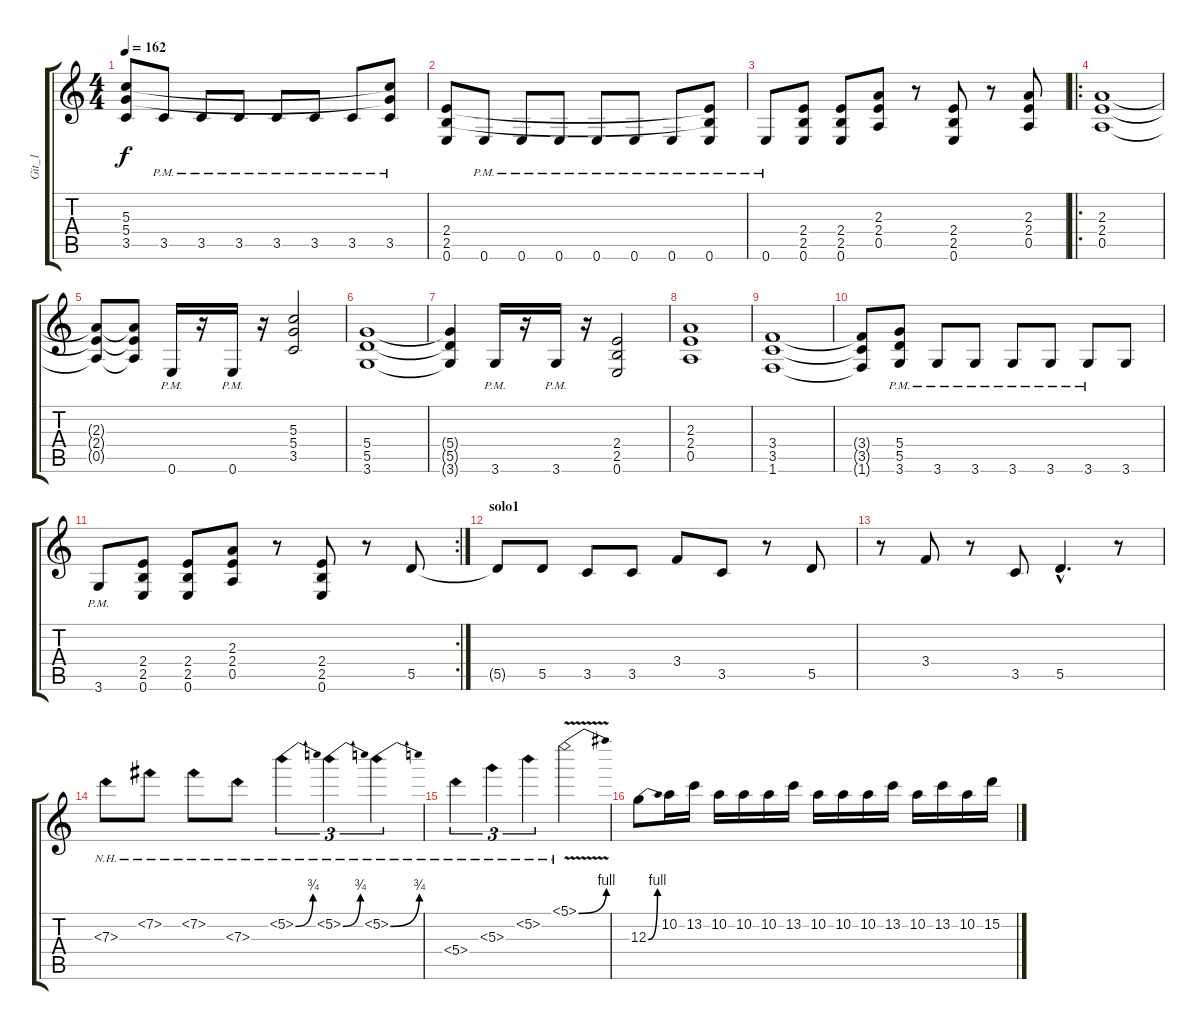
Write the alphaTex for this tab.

\track ("Git_1" "Git_1") {instrument overdrivenguitar}
\staff {score tabs}
\tuning (E4 B3 G3 D3 A2 E2) {hide}
\ts (4 4)
\tempo 162
\clef g2
\ks c
(5.3 5.4 3.5).8{dy f} 3.5{pm}.8 3.5{pm}.8 3.5{pm}.8 3.5{pm}.8 3.5{pm}.8 3.5{pm}.8 (5.3{t} 5.4{t} 3.5{pm}).8 |
(2.4 2.5 0.6).8 0.6{pm}.8 0.6{pm}.8 0.6{pm}.8 0.6{pm}.8 0.6{pm}.8 0.6{pm}.8 (2.4{t} 2.5{t} 0.6{pm}).8 |
0.6{pm}.8 (2.4 2.5 0.6).8 (2.4 2.5 0.6).8 (2.3 2.4 0.5).8 r.8 (2.4 2.5 0.6).8 r.8 (2.3 2.4 0.5).8 |
\ro
(2.3 2.4 0.5).1 |
(2.3{t} 2.4{t} 0.5{t}).8 (2.3{t} 2.4{t} 0.5{t}).8 0.6{pm}.16 r.16 0.6{pm}.16 r.16 (5.3 5.4 3.5).2 |
(5.4 5.5 3.6).1 |
(5.4{t} 5.5{t} 3.6{t}).4 3.6{pm}.16 r.16 3.6{pm}.16 r.16 (2.4 2.5 0.6).2 |
(2.3 2.4 0.5).1 |
(3.4 3.5 1.6).1 |
(3.4{t} 3.5{t} 1.6{t}).8 (5.4 5.5{pm} 3.6).8 3.6{pm}.8 3.6{pm}.8 3.6{pm}.8 3.6{pm}.8 3.6{pm}.8 3.6.8 |
\rc 2
3.6{pm}.8 (2.4 2.5 0.6).8 (2.4 2.5 0.6).8 (2.3 2.4 0.5).8 r.8 (2.4 2.5 0.6).8 r.8 5.5.8 |
\section ("" "solo1")
5.5{t}.8{volume 13} 5.5.8 3.5.8 3.5.8 3.4.8 3.5.8 r.8 5.5.8 |
r.8 3.4.8 r.8 3.5.8 5.5{hac}.4{d} r.8 |
7.3{nh}.8 7.2{nh}.8 7.2{nh}.8 7.3{nh}.8 5.2{be (bend 0 0 60 3) nh}.4{tu (3 2)} 5.2{be (bend 0 0 60 3) nh}.4{tu (3 2)} 5.2{be (bend 0 0 60 3) nh}.4{tu (3 2)} |
5.4{nh}.4{tu (3 2)} 5.3{nh}.4{tu (3 2)} 5.2{nh}.4{tu (3 2)} 5.1{be (bend 0 0 60 4) nh v}.2 |
12.3{be (bend 0 0 60 4)}.8 10.2.16 13.2.16 10.2.16 10.2.16 10.2.16 13.2.16 10.2.16 10.2.16 10.2.16 13.2.16 10.2.16 13.2.16 10.2.16 15.2.16
